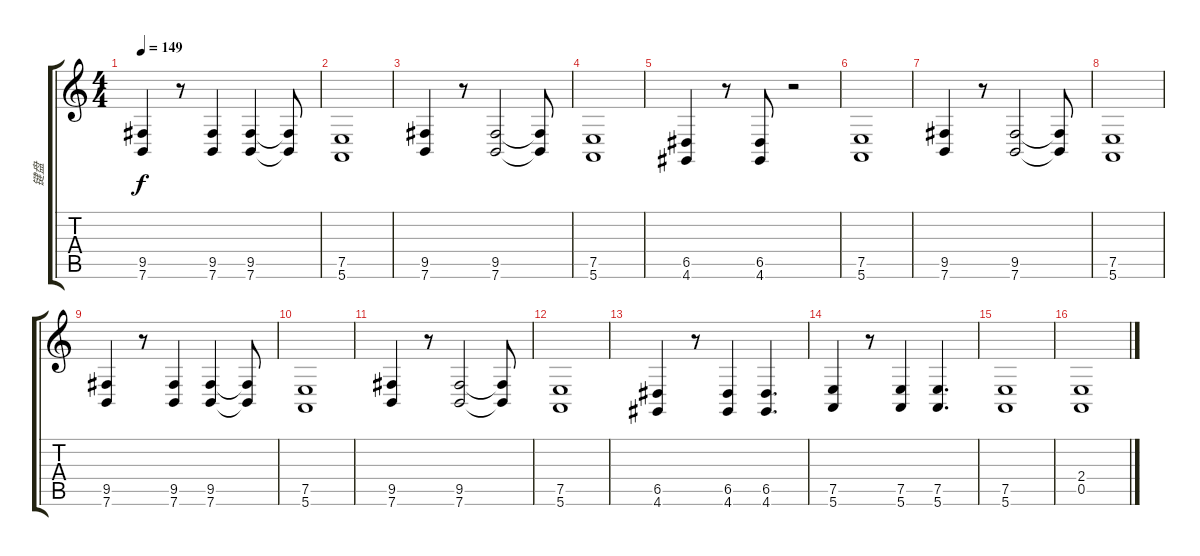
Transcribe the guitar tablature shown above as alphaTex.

\track ("键盘" "键盘") {instrument drawbarorgan}
\staff {score tabs}
\tuning (E4 B3 G3 D3 A2 E2) {hide}
\ts (4 4)
\tempo 149
\clef g2
\ks c
(9.5 7.6).4{dy f} r.8 (9.5 7.6).4 (9.5 7.6).4 (9.5{t} 7.6{t}).8 |
(7.5 5.6).1 |
(9.5 7.6).4 r.8 (9.5 7.6).2 (9.5{t} 7.6{t}).8 |
(7.5 5.6).1 |
(6.5 4.6).4 r.8 (6.5 4.6).8 r.2 |
(7.5 5.6).1 |
(9.5 7.6).4 r.8 (9.5 7.6).2 (9.5{t} 7.6{t}).8 |
(7.5 5.6).1 |
(9.5 7.6).4 r.8 (9.5 7.6).4 (9.5 7.6).4 (9.5{t} 7.6{t}).8 |
(7.5 5.6).1 |
(9.5 7.6).4 r.8 (9.5 7.6).2 (9.5{t} 7.6{t}).8 |
(7.5 5.6).1 |
(6.5 4.6).4 r.8 (6.5 4.6).4 (6.5 4.6).4{d} |
(7.5 5.6).4 r.8 (7.5 5.6).4 (7.5 5.6).4{d} |
(7.5 5.6).1 |
(2.4 0.5).1
